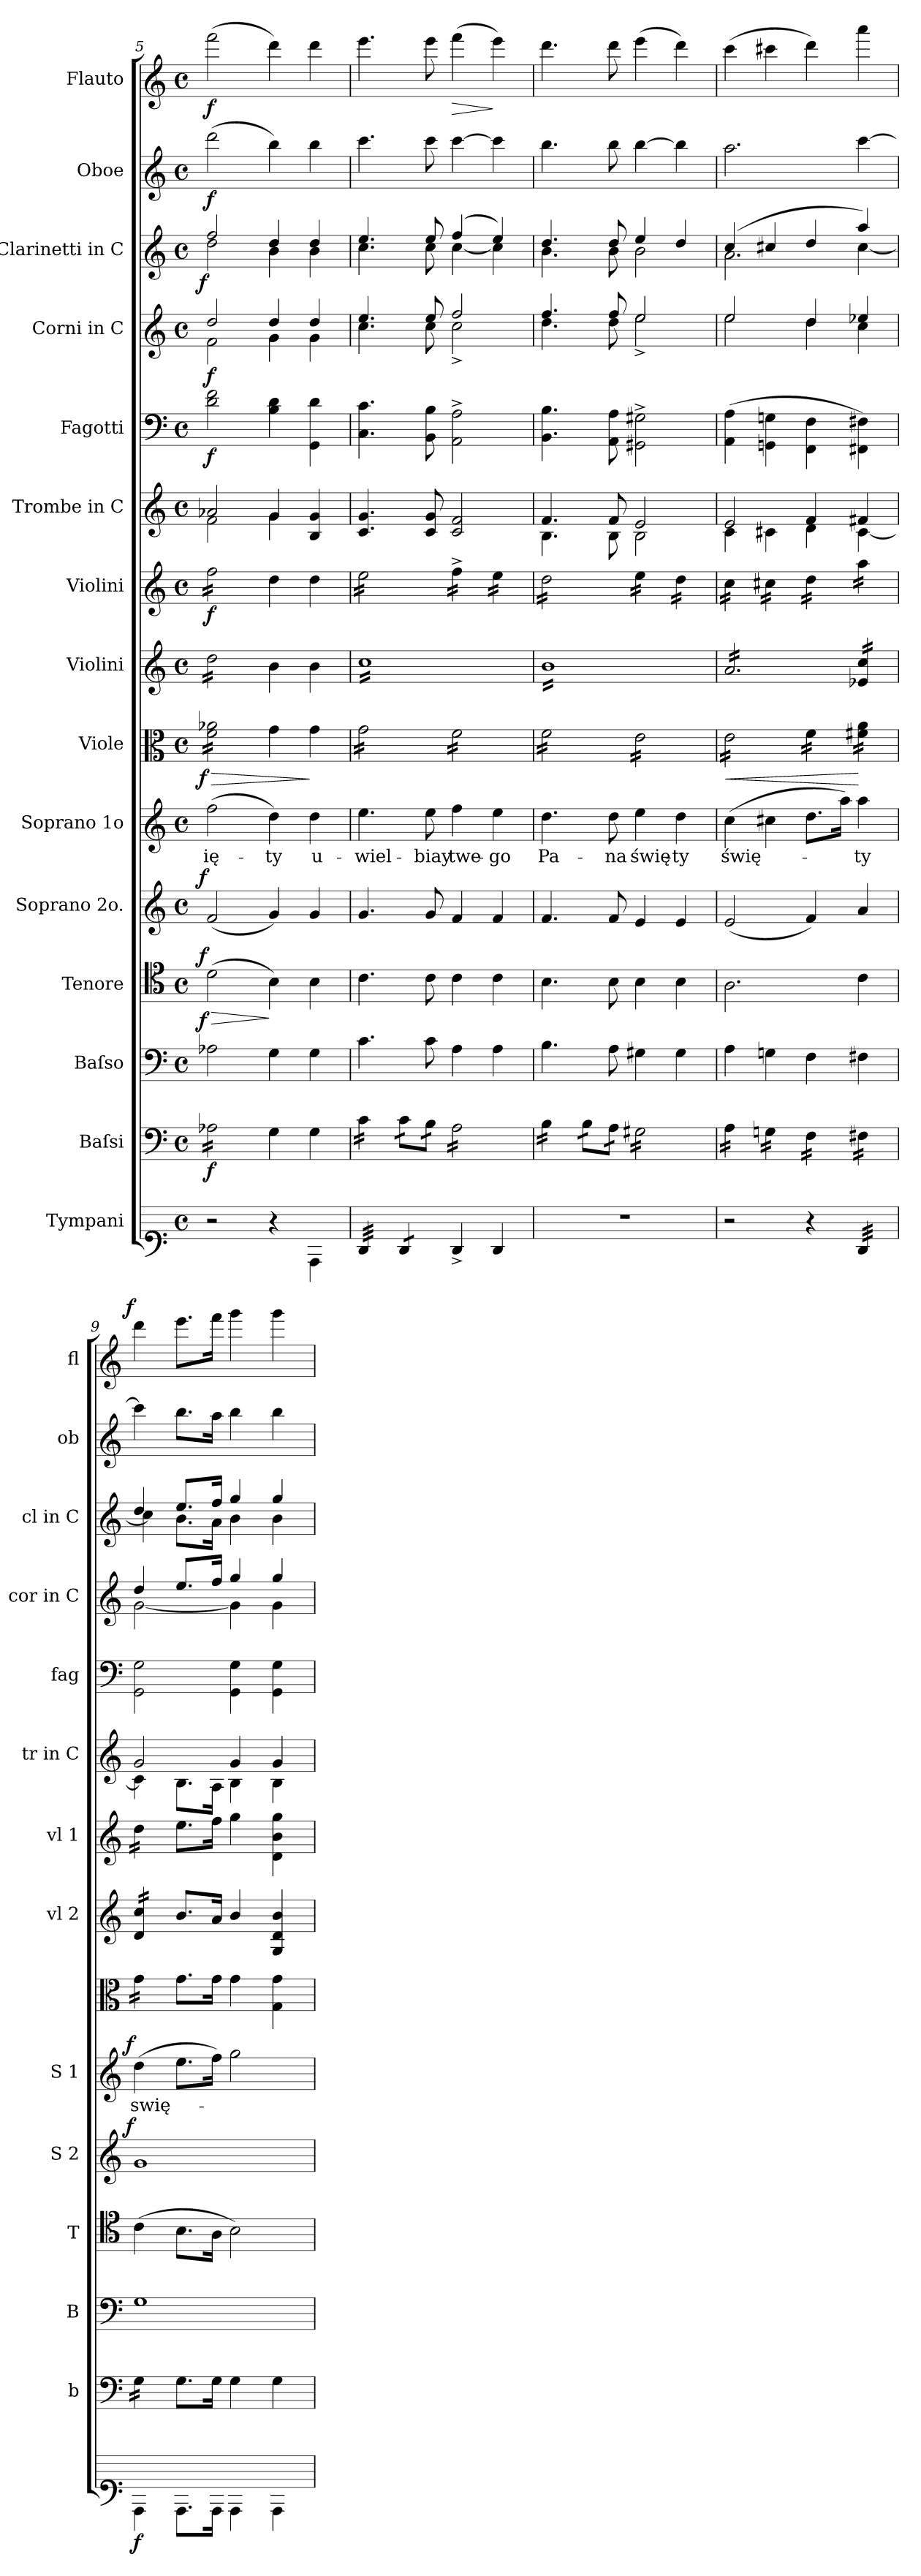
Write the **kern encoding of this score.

**kern	**dynam	**kern	**dynam	**kern	**dynam	**kern	**dynam	**kern	**dynam	**kern	**text	**dynam	**kern	**kern	**kern	**dynam	**kern	**kern	**dynam	**kern	**dynam	**kern	**dynam	**kern	**dynam	**kern	**dynam
*part15	*part15	*part14	*part14	*part13	*part13	*part12	*part12	*part11	*part11	*part10	*part10	*part10	*part9	*part8	*part7	*part7	*part6	*part5	*part5	*part4	*part4	*part3	*part3	*part2	*part2	*part1	*part1
*staff15	*staff15	*staff14	*staff14	*staff13	*staff13	*staff12	*staff12	*staff11	*staff11	*staff10	*staff10	*staff10	*staff9	*staff8	*staff7	*staff7	*staff6	*staff5	*staff5	*staff4	*staff4	*staff3	*staff3	*staff2	*staff2	*staff1	*staff1
*I"Tympani	*	*I"Baſsi	*	*I"Baſso	*	*I"Tenore	*	*I"Soprano 2o.	*	*I"Soprano 1o	*	*	*I"Viole	*I"Violini	*I"Violini	*	*I"Trombe in C	*I"Fagotti	*	*I"Corni in C	*	*I"Clarinetti in C	*	*I"Oboe	*	*I"Flauto	*
*	*	*I'b	*	*I'B	*	*I'T	*	*I'S 2	*	*I'S 1	*	*	*	*I'vl 2	*I'vl 1	*	*I'tr in C	*I'fag	*	*I'cor in C	*	*I'cl in C	*	*I'ob	*	*I'fl	*
*clefF1	*	*clefF4	*	*clefF4	*	*clefC4	*	*clefG2	*	*clefG2	*	*	*clefC3	*clefG2	*clefG2	*	*clefG2	*clefF4	*	*clefG2	*	*clefG2	*	*clefG2	*	*clefG2	*
*k[]	*	*k[]	*	*k[]	*	*k[]	*	*k[]	*	*k[]	*	*	*k[]	*k[]	*k[]	*	*k[]	*k[]	*	*k[]	*	*k[]	*	*k[]	*	*k[]	*
*C:	*	*C:	*	*C:	*	*C:	*	*C:	*	*C:	*	*	*C:	*C:	*C:	*	*C:	*C:	*	*C:	*	*C:	*	*C:	*	*C:	*
*M4/4	*	*M4/4	*	*M4/4	*	*M4/4	*	*M4/4	*	*M4/4	*	*	*M4/4	*M4/4	*M4/4	*	*M4/4	*M4/4	*	*M4/4	*	*M4/4	*	*M4/4	*	*M4/4	*
*met(c)	*	*met(c)	*	*met(c)	*	*met(c)	*	*met(c)	*	*met(c)	*	*	*met(c)	*met(c)	*met(c)	*	*met(c)	*met(c)	*	*met(c)	*	*met(c)	*	*met(c)	*	*met(c)	*
=5	=5	=5	=5	=5	=5	=5	=5	=5	=5	=5	=5	=5	=5	=5	=5	=5	=5	=5	=5	=5	=5	=5	=5	=5	=5	=5	=5
!	!	!	!	!	!LO:DY:a:rj	!	!LO:HP:b	!	!	!	!	!LO:HP:a	!	!	!	!	!	!	!	!	!	!	!	!	!	!	!
*	*	*	*	*	*	*	*	*	*	*	*	*	*	*	*	*	*^	*	*	*^	*	*^	*	*	*	*	*
!	!	!	!	!	!	!	!LO:DY:n=1:a:rj	!	!LO:DY:a:rj	!	!	!LO:DY:n=1:a:rj	!	!	!	!	!	!	!	!	!	!	!	!	!	!LO:DY:rj	!	!	!	!
*	*	*tremolo	*	*	*	*	*	*	*	*	*	*	*	*	*	*	*	*	*	*	*	*	*	*	*	*	*	*	*	*
*	*	*	*	*	*	*	*	*	*	*	*	*	*tremolo	*	*	*	*	*	*	*	*	*	*	*	*	*	*	*	*	*
*	*	*	*	*	*	*	*	*	*	*	*	*	*	*tremolo	*	*	*	*	*	*	*	*	*	*	*	*	*	*	*	*
*	*	*	*	*	*	*	*	*	*	*	*	*	*	*	*tremolo	*	*	*	*	*	*	*	*	*	*	*	*	*	*	*
2r	.	16A-X\LL	f	2A-X\	f	(2d\	> f	(>2f/	f	(2ff\	-ię-	> f	16f\ 16a-X\LL	16dd\LL	16ff\LL	f	2a-X/	2f\	2d\ 2f\	f	2dd/	2f\	f	2ff/	2dd\	f	(2ddd\	f	(2fff\	f
.	.	16A-X\	.	.	.	.	.	.	.	.	.	.	16f\ 16a-X\	16dd\	16ff\	.	.	.	.	.	.	.	.	.	.	.	.	.	.	.
.	.	16A-X\	.	.	.	.	.	.	.	.	.	.	16f\ 16a-X\	16dd\	16ff\	.	.	.	.	.	.	.	.	.	.	.	.	.	.	.
.	.	16A-X\	.	.	.	.	.	.	.	.	.	.	16f\ 16a-X\	16dd\	16ff\	.	.	.	.	.	.	.	.	.	.	.	.	.	.	.
.	.	16A-X\	.	.	.	.	.	.	.	.	.	.	16f\ 16a-X\	16dd\	16ff\	.	.	.	.	.	.	.	.	.	.	.	.	.	.	.
.	.	16A-X\	.	.	.	.	.	.	.	.	.	.	16f\ 16a-X\	16dd\	16ff\	.	.	.	.	.	.	.	.	.	.	.	.	.	.	.
.	.	16A-X\	.	.	.	.	.	.	.	.	.	.	16f\ 16a-X\	16dd\	16ff\	.	.	.	.	.	.	.	.	.	.	.	.	.	.	.
.	.	16A-X\JJ	.	.	.	.	.	.	.	.	.	.	16f\ 16a-X\JJ	16dd\JJ	16ff\JJ	.	.	.	.	.	.	.	.	.	.	.	.	.	.	.
*	*	*	*	*	*	*	*	*	*	*	*	*	*	*	*Xtremolo	*	*	*	*	*	*	*	*	*	*	*	*	*	*	*
*	*	*	*	*	*	*	*	*	*	*	*	*	*	*Xtremolo	*	*	*	*	*	*	*	*	*	*	*	*	*	*	*	*
*	*	*	*	*	*	*	*	*	*	*	*	*	*Xtremolo	*	*	*	*	*	*	*	*	*	*	*	*	*	*	*	*	*
*	*	*Xtremolo	*	*	*	*	*	*	*	*	*	*	*	*	*	*	*	*	*	*	*	*	*	*	*	*	*	*	*	*
4r	.	4G\	.	4G\	.	4B\)	]	4g/)	.	4dd\)	-ty	.	4g\	4b\	4dd\	.	4g/	4g\	4B\ 4d\	.	4dd/	4g\	.	4dd/	4b\	.	4bb\)	.	4ddd\)	.
4GG\	.	4G\	.	4G\	.	4B\	.	4g/	.	4dd\	u-	]	4g\	4b\	4dd\	.	4B/ 4g/	4ryy	4GG\ 4d\	.	4dd/	4g\	.	4dd/	4b\	.	4bb\	.	4ddd\	.
*	*	*	*	*	*	*	*	*	*	*	*	*	*	*	*	*	*v	*v	*	*	*	*	*	*	*	*	*	*	*	*
=6	=6	=6	=6	=6	=6	=6	=6	=6	=6	=6	=6	=6	=6	=6	=6	=6	=6	=6	=6	=6	=6	=6	=6	=6	=6	=6	=6	=6	=6
*tremolo	*	*	*	*	*	*	*	*	*	*	*	*	*	*	*	*	*	*	*	*	*	*	*	*	*	*	*	*	*
*	*	*tremolo	*	*	*	*	*	*	*	*	*	*	*	*	*	*	*	*	*	*	*	*	*	*	*	*	*	*	*
*	*	*	*	*	*	*	*	*	*	*	*	*	*tremolo	*	*	*	*	*	*	*	*	*	*	*	*	*	*	*	*
*	*	*	*	*	*	*	*	*	*	*	*	*	*	*tremolo	*	*	*	*	*	*	*	*	*	*	*	*	*	*	*
*	*	*	*	*	*	*	*	*	*	*	*	*	*	*	*tremolo	*	*	*	*	*	*	*	*	*	*	*	*	*	*
32C/LLL	.	16c\LL	.	4.c\	.	4.c\	.	4.g/	.	4.ee\	-wiel-	.	16g\LL	16cc\LL	16ee\LL	.	4.c/ 4.g/	4.C\ 4.c\	.	4.ee/	4.cc\	.	4.ee/	4.cc\	.	4.ccc\	.	4.eee\	.
32C/	.	.	.	.	.	.	.	.	.	.	.	.	.	.	.	.	.	.	.	.	.	.	.	.	.	.	.	.	.
32C/	.	16c\	.	.	.	.	.	.	.	.	.	.	16g\	16cc\	16ee\	.	.	.	.	.	.	.	.	.	.	.	.	.	.
32C/	.	.	.	.	.	.	.	.	.	.	.	.	.	.	.	.	.	.	.	.	.	.	.	.	.	.	.	.	.
32C/	.	16c\	.	.	.	.	.	.	.	.	.	.	16g\	16cc\	16ee\	.	.	.	.	.	.	.	.	.	.	.	.	.	.
32C/	.	.	.	.	.	.	.	.	.	.	.	.	.	.	.	.	.	.	.	.	.	.	.	.	.	.	.	.	.
32C/	.	16c\JJ	.	.	.	.	.	.	.	.	.	.	16g\	16cc\	16ee\	.	.	.	.	.	.	.	.	.	.	.	.	.	.
32C/JJJ	.	.	.	.	.	.	.	.	.	.	.	.	.	.	.	.	.	.	.	.	.	.	.	.	.	.	.	.	.
8C/L	.	16c\LL	.	.	.	.	.	.	.	.	.	.	16g\	16cc\	16ee\	.	.	.	.	.	.	.	.	.	.	.	.	.	.
.	.	16c\	.	.	.	.	.	.	.	.	.	.	16g\	16cc\	16ee\	.	.	.	.	.	.	.	.	.	.	.	.	.	.
8C/J	.	16B\	.	8c\	.	8c\	.	8g/	.	8ee\	-biay	.	16g\	16cc\	16ee\	.	8c/ 8g/	8BB\ 8B\	.	8ee/	8cc\	.	8ee/	8cc\	.	8ccc\	.	8eee\	.
*Xtremolo	*	*	*	*	*	*	*	*	*	*	*	*	*	*	*	*	*	*	*	*	*	*	*	*	*	*	*	*	*
.	.	16B\JJ	.	.	.	.	.	.	.	.	.	.	16g\JJ	16cc\	16ee\JJ	.	.	.	.	.	.	.	.	.	.	.	.	.	.
!	!	!	!	!	!	!	!	!	!	!	!	!	!	!	!	!	!	!	!	!	!	!	!	!	!	!	!	!	!LO:HP:b
4C^/	.	16A\LL	.	4A\	.	4c\	.	4f/	.	4ff\	twe-	.	16f\LL	16cc\	16ff^<\LL	.	2c/ 2f/	2AA^<\ 2A^<\	.	2ff/	2cc^\	.	(4ff/	[4cc\	.	[4ccc\	.	(4fff\	>
.	.	16A\	.	.	.	.	.	.	.	.	.	.	16f\	16cc\	16ff^<\	.	.	.	.	.	.	.	.	.	.	.	.	.	.
.	.	16A\	.	.	.	.	.	.	.	.	.	.	16f\	16cc\	16ff^<\	.	.	.	.	.	.	.	.	.	.	.	.	.	.
.	.	16A\	.	.	.	.	.	.	.	.	.	.	16f\	16cc\	16ff^<\JJ	.	.	.	.	.	.	.	.	.	.	.	.	.	.
4C/	.	16A\	.	4A\	.	4c\	.	4f/	.	4ee\	-go	.	16f\	16cc\	16ee\LL	.	.	.	.	.	.	.	4ee/)	4cc\]	.	4ccc\]	.	4eee\)	]
.	.	16A\	.	.	.	.	.	.	.	.	.	.	16f\	16cc\	16ee\	.	.	.	.	.	.	.	.	.	.	.	.	.	.
.	.	16A\	.	.	.	.	.	.	.	.	.	.	16f\	16cc\	16ee\	.	.	.	.	.	.	.	.	.	.	.	.	.	.
.	.	16A\JJ	.	.	.	.	.	.	.	.	.	.	16f\JJ	16cc\JJ	16ee\JJ	.	.	.	.	.	.	.	.	.	.	.	.	.	.
=7	=7	=7	=7	=7	=7	=7	=7	=7	=7	=7	=7	=7	=7	=7	=7	=7	=7	=7	=7	=7	=7	=7	=7	=7	=7	=7	=7	=7	=7
*	*	*	*	*	*	*	*	*	*	*	*	*	*	*	*	*	*^	*	*	*	*	*	*	*	*	*	*	*	*
1r	.	16B\LL	.	4.B\	.	4.B\	.	4.f/	.	4.dd\	Pa-	.	16f\LL	16b\LL	16dd\LL	.	4.f/	4.B\	4.BB\ 4.B\	.	4.ff/	4.dd\	.	4.dd/	4.b\	.	4.bb\	.	4.ddd\	.
.	.	16B\	.	.	.	.	.	.	.	.	.	.	16f\	16b\	16dd\	.	.	.	.	.	.	.	.	.	.	.	.	.	.	.
.	.	16B\	.	.	.	.	.	.	.	.	.	.	16f\	16b\	16dd\	.	.	.	.	.	.	.	.	.	.	.	.	.	.	.
.	.	16B\JJ	.	.	.	.	.	.	.	.	.	.	16f\	16b\	16dd\	.	.	.	.	.	.	.	.	.	.	.	.	.	.	.
.	.	16B\LL	.	.	.	.	.	.	.	.	.	.	16f\	16b\	16dd\	.	.	.	.	.	.	.	.	.	.	.	.	.	.	.
.	.	16B\	.	.	.	.	.	.	.	.	.	.	16f\	16b\	16dd\	.	.	.	.	.	.	.	.	.	.	.	.	.	.	.
.	.	16A\	.	8A\	.	8B\	.	8f/	.	8dd\	-na	.	16f\	16b\	16dd\	.	8f/	8B\	8AA\ 8A\	.	8ff/	8dd\	.	8dd/	8b\	.	8bb\	.	8ddd\	.
.	.	16A\JJ	.	.	.	.	.	.	.	.	.	.	16f\JJ	16b\	16dd\JJ	.	.	.	.	.	.	.	.	.	.	.	.	.	.	.
.	.	16G#X\LL	.	4G#X\	.	4B\	.	4e/	.	4ee\	świę-	.	16e\LL	16b\	16ee\LL	.	2e/	2B\	2GG#X^<\ 2G#X^<\	.	2ee/	2ee^\	.	4ee/	2b\	.	[4bb\	.	(4eee\	.
.	.	16G#X\	.	.	.	.	.	.	.	.	.	.	16e\	16b\	16ee\	.	.	.	.	.	.	.	.	.	.	.	.	.	.	.
.	.	16G#X\	.	.	.	.	.	.	.	.	.	.	16e\	16b\	16ee\	.	.	.	.	.	.	.	.	.	.	.	.	.	.	.
.	.	16G#X\	.	.	.	.	.	.	.	.	.	.	16e\	16b\	16ee\JJ	.	.	.	.	.	.	.	.	.	.	.	.	.	.	.
.	.	16G#X\	.	4G#\	.	4B\	.	4e/	.	4dd\	-ty	.	16e\	16b\	16dd\LL	.	.	.	.	.	.	.	.	4dd/	.	.	4bb\]	.	4ddd\)	.
.	.	16G#X\	.	.	.	.	.	.	.	.	.	.	16e\	16b\	16dd\	.	.	.	.	.	.	.	.	.	.	.	.	.	.	.
.	.	16G#X\	.	.	.	.	.	.	.	.	.	.	16e\	16b\	16dd\	.	.	.	.	.	.	.	.	.	.	.	.	.	.	.
.	.	16G#X\JJ	.	.	.	.	.	.	.	.	.	.	16e\JJ	16b\JJ	16dd\JJ	.	.	.	.	.	.	.	.	.	.	.	.	.	.	.
=8	=8	=8	=8	=8	=8	=8	=8	=8	=8	=8	=8	=8	=8	=8	=8	=8	=8	=8	=8	=8	=8	=8	=8	=8	=8	=8	=8	=8	=8	=8
!	!	!	!	!	!	!	!	!	!	!	!	!LO:HP:a	!	!	!	!	!	!	!	!	!	!	!	!	!	!	!	!	!	!
2r	.	16A\LL	.	4A\	.	2.A\	.	(2e/	.	(4cc\	świę-	<	16e\LL	16a/LL	16cc\LL	.	2e/	4c\	(4AA\ 4A\	.	2ee/	2ee\	.	(4cc/	2.a\	.	2.aa\	.	(4ccc\	.
.	.	16A\	.	.	.	.	.	.	.	.	.	.	16e\	16a/	16cc\	.	.	.	.	.	.	.	.	.	.	.	.	.	.	.
.	.	16A\	.	.	.	.	.	.	.	.	.	.	16e\	16a/	16cc\	.	.	.	.	.	.	.	.	.	.	.	.	.	.	.
.	.	16A\JJ	.	.	.	.	.	.	.	.	.	.	16e\	16a/	16cc\JJ	.	.	.	.	.	.	.	.	.	.	.	.	.	.	.
.	.	16Gn\LL	.	4Gn\	.	.	.	.	.	4cc#X\	.	.	16e\	16a/	16cc#X\LL	.	.	4c#X\	4GGn\ 4Gn\	.	.	.	.	4cc#X/	.	.	.	.	4ccc#X\	.
.	.	16Gn\	.	.	.	.	.	.	.	.	.	.	16e\	16a/	16cc#X\	.	.	.	.	.	.	.	.	.	.	.	.	.	.	.
.	.	16Gn\	.	.	.	.	.	.	.	.	.	.	16e\	16a/	16cc#X\	.	.	.	.	.	.	.	.	.	.	.	.	.	.	.
.	.	16Gn\JJ	.	.	.	.	.	.	.	.	.	.	16e\JJ	16a/	16cc#X\JJ	.	.	.	.	.	.	.	.	.	.	.	.	.	.	.
4r	.	16F\LL	.	4F\	.	.	.	4f/)	.	8.dd\L	.	.	16f\LL	16a/	16dd\LL	.	4f/	4d\	4FF\ 4F\	.	4dd/	4dd\	.	4dd/	.	.	.	.	4ddd\)	.
.	.	16F\	.	.	.	.	.	.	.	.	.	.	16f\	16a/	16dd\	.	.	.	.	.	.	.	.	.	.	.	.	.	.	.
.	.	16F\	.	.	.	.	.	.	.	.	.	.	16f\	16a/	16dd\	.	.	.	.	.	.	.	.	.	.	.	.	.	.	.
.	.	16F\JJ	.	.	.	.	.	.	.	16aa\Jk)	.	.	16f\JJ	16a/JJ	16dd\JJ	.	.	.	.	.	.	.	.	.	.	.	.	.	.	.
*tremolo	*	*	*	*	*	*	*	*	*	*	*	*	*	*	*	*	*	*	*	*	*	*	*	*	*	*	*	*	*	*
32C/LLL	.	16F#X\LL	.	4F#X\	.	4c\	.	4a/	.	4aa\	-ty	[	16f#X\ 16a\LL	16e-X/ 16cc/LL	16aa\LL	.	4f#X/	[4c#\	4FF#X\ 4F#X\)	.	4ee-X/	4cc\	.	4aa/)	[4cc#\	.	[4ccc\	.	4aaa\	.
32C/	.	.	.	.	.	.	.	.	.	.	.	.	.	.	.	.	.	.	.	.	.	.	.	.	.	.	.	.	.	.
32C/	.	16F#X\	.	.	.	.	.	.	.	.	.	.	16f#X\ 16a\	16e-X/ 16cc/	16aa\	.	.	.	.	.	.	.	.	.	.	.	.	.	.	.
32C/	.	.	.	.	.	.	.	.	.	.	.	.	.	.	.	.	.	.	.	.	.	.	.	.	.	.	.	.	.	.
32C/	.	16F#X\	.	.	.	.	.	.	.	.	.	.	16f#X\ 16a\	16e-X/ 16cc/	16aa\	.	.	.	.	.	.	.	.	.	.	.	.	.	.	.
32C/	.	.	.	.	.	.	.	.	.	.	.	.	.	.	.	.	.	.	.	.	.	.	.	.	.	.	.	.	.	.
32C/	.	16F#X\JJ	.	.	.	.	.	.	.	.	.	.	16f#X\ 16a\JJ	16e-X/ 16cc/JJ	16aa\JJ	.	.	.	.	.	.	.	.	.	.	.	.	.	.	.
32C/JJJ	.	.	.	.	.	.	.	.	.	.	.	.	.	.	.	.	.	.	.	.	.	.	.	.	.	.	.	.	.	.
*Xtremolo	*	*	*	*	*	*	*	*	*	*	*	*	*	*	*	*	*	*	*	*	*	*	*	*	*	*	*	*	*	*
=9	=9	=9	=9	=9	=9	=9	=9	=9	=9	=9	=9	=9	=9	=9	=9	=9	=9	=9	=9	=9	=9	=9	=9	=9	=9	=9	=9	=9	=9	=9
!	!	!	!	!	!	!	!	!	!LO:DY:a:rj	!	!	!LO:DY:a:rj	!	!	!	!	!	!	!	!	!	!	!	!	!	!	!	!	!	!LO:DY:a:rj
4GG\	f	16G\LL	.	1G\	.	(4c\	.	1g/	f	(4dd\	swię-	f	16g\LL	16d/ 16cc/LL	16dd\LL	.	2g/	4c#\]	2GG\ 2G\	.	4dd/	[2g\	.	4dd/	4cc#\]	.	4ccc\]	.	4ddd\	f
.	.	16G\	.	.	.	.	.	.	.	.	.	.	16g\	16d/ 16cc/	16dd\	.	.	.	.	.	.	.	.	.	.	.	.	.	.	.
.	.	16G\	.	.	.	.	.	.	.	.	.	.	16g\	16d/ 16cc/	16dd\	.	.	.	.	.	.	.	.	.	.	.	.	.	.	.
.	.	16G\JJ	.	.	.	.	.	.	.	.	.	.	16g\JJ	16d/ 16cc/JJ	16dd\JJ	.	.	.	.	.	.	.	.	.	.	.	.	.	.	.
*	*	*	*	*	*	*	*	*	*	*	*	*	*	*	*Xtremolo	*	*	*	*	*	*	*	*	*	*	*	*	*	*	*
*	*	*	*	*	*	*	*	*	*	*	*	*	*	*Xtremolo	*	*	*	*	*	*	*	*	*	*	*	*	*	*	*	*
*	*	*	*	*	*	*	*	*	*	*	*	*	*Xtremolo	*	*	*	*	*	*	*	*	*	*	*	*	*	*	*	*	*
*	*	*Xtremolo	*	*	*	*	*	*	*	*	*	*	*	*	*	*	*	*	*	*	*	*	*	*	*	*	*	*	*	*
8.GG\L	.	8.G\L	.	.	.	8.B\L	.	.	.	8.ee\L	.	.	8.g\L	8.b/L	8.ee\L	.	.	8.B\L	.	.	8.ee/L	.	.	8.ee/L	8.b\L	.	8.bb\L	.	8.eee\L	.
16GG\Jk	.	16G\Jk	.	.	.	16A\Jk	.	.	.	16ff\Jk)	.	.	16g\Jk	16a/Jk	16ff\Jk	.	.	16A\Jk	.	.	16ff/Jk	.	.	16ff/Jk	16a\Jk	.	16aa\Jk	.	16fff\Jk	.
4GG\	.	4G\	.	.	.	2B\)	.	.	.	2gg\	.	.	4g\	4b/	4gg\	.	4g/	4B\	4GG\ 4G\	.	4gg/	4g\]	.	4gg/	4b\	.	4bb\	.	4ggg\	.
4GG\	.	4G\	.	.	.	.	.	.	.	.	.	.	4G\ 4g\	4G/ 4d/ 4b/	4d\ 4b\ 4gg\	.	4g/	4B\	4GG\ 4G\	.	4gg/	4g\	.	4gg/	4b\	.	4bb\	.	4ggg\	.
*	*	*	*	*	*	*	*	*	*	*	*	*	*	*	*	*	*	*	*	*	*v	*v	*	*	*	*	*	*	*	*
*	*	*	*	*	*	*	*	*	*	*	*	*	*	*	*	*	*v	*v	*	*	*	*	*v	*v	*	*	*	*	*
=	=	=	=	=	=	=	=	=	=	=	=	=	=	=	=	=	=	=	=	=	=	=	=	=	=	=	=
*-	*-	*-	*-	*-	*-	*-	*-	*-	*-	*-	*-	*-	*-	*-	*-	*-	*-	*-	*-	*-	*-	*-	*-	*-	*-	*-	*-
